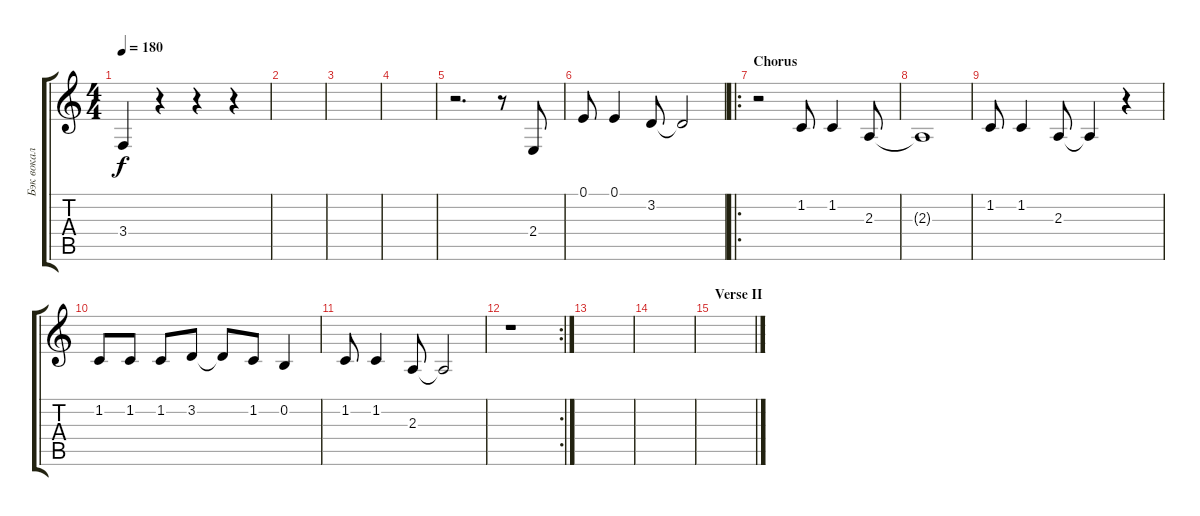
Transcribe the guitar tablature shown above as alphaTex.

\track ("Бэк вокал" "Бэк вокал") {instrument tremolostrings}
\staff {score tabs}
\tuning (E4 B3 G3 D3 A2 E2) {hide}
\ts (4 4)
\tempo 180
\clef g2
\ks c
3.4{t}.4{dy f} r.4 r.4 r.4 |
|
|
|
r.2{d} r.8 2.4.8 |
0.1.8 0.1.4 3.2.8 3.2{t}.2 |
\ro
\section ("" "Chorus")
r.2 1.2.8 1.2.4 2.3.8 |
2.3{t}.1 |
1.2.8 1.2.4 2.3.8 2.3{t}.4 r.4 |
1.2.8 1.2.8 1.2.8 3.2.8 3.2{t}.8 1.2.8 0.2.4 |
1.2.8 1.2.4 2.3.8 2.3{t}.2 |
\rc 2
r.1 |
|
|
\section ("" "Verse II")
